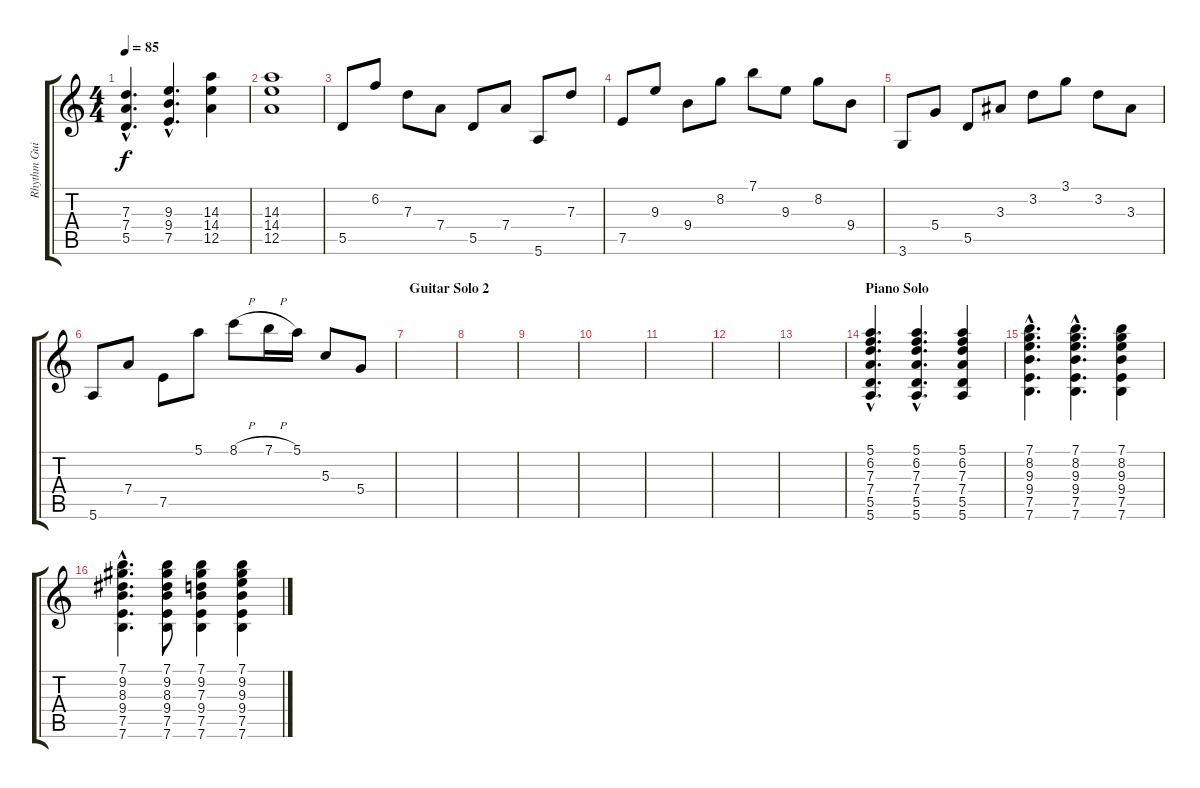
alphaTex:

\track ("Rhythm Guitar" "Rhythm Gui") {instrument overdrivenguitar}
\staff {score tabs}
\tuning (E4 B3 G3 D3 A2 E2) {hide}
\ts (4 4)
\tempo 85
\clef g2
\ks c
(7.3{hac} 7.4{hac} 5.5{hac}).4{d dy f} (9.3{hac} 9.4{hac} 7.5{hac}).4{d} (14.3 14.4 12.5).4 |
(14.3 14.4 12.5).1 |
5.5.8{instrument electricguitarjazz} 6.2.8 7.3.8 7.4.8 5.5.8 7.4.8 5.6.8 7.3.8 |
7.5.8 9.3.8 9.4.8 8.2.8 7.1.8 9.3.8 8.2.8 9.4.8 |
3.6.8 5.4.8 5.5.8 3.3.8 3.2.8 3.1.8 3.2.8 3.3.8 |
5.6.8 7.4.8 7.5.8 5.1.8 8.1{h}.8 7.1{h}.16 5.1.16 5.3.8 5.4.8 |
\section ("" "Guitar Solo 2")
|
|
|
|
|
|
|
\section ("" "Piano Solo")
(5.1{hac} 6.2{hac} 7.3{hac} 7.4{hac} 5.5{hac} 5.6{hac}).4{d volume 10 instrument electricguitarjazz} (5.1{hac} 6.2{hac} 7.3{hac} 7.4{hac} 5.5{hac} 5.6{hac}).4{d} (5.1 6.2 7.3 7.4 5.5 5.6).4 |
(7.1{hac} 8.2{hac} 9.3{hac} 9.4{hac} 7.5{hac} 7.6{hac}).4{d} (7.1{hac} 8.2{hac} 9.3{hac} 9.4{hac} 7.5{hac} 7.6{hac}).4{d} (7.1 8.2 9.3 9.4 7.5 7.6).4 |
(7.1{hac} 9.2{hac} 8.3{hac} 9.4{hac} 7.5{hac} 7.6{hac}).4{d} (7.1 9.2 8.3 9.4 7.5 7.6).8 (7.1 9.2 7.3 9.4 7.5 7.6).4 (7.1 9.2 9.3 9.4 7.5 7.6).4
